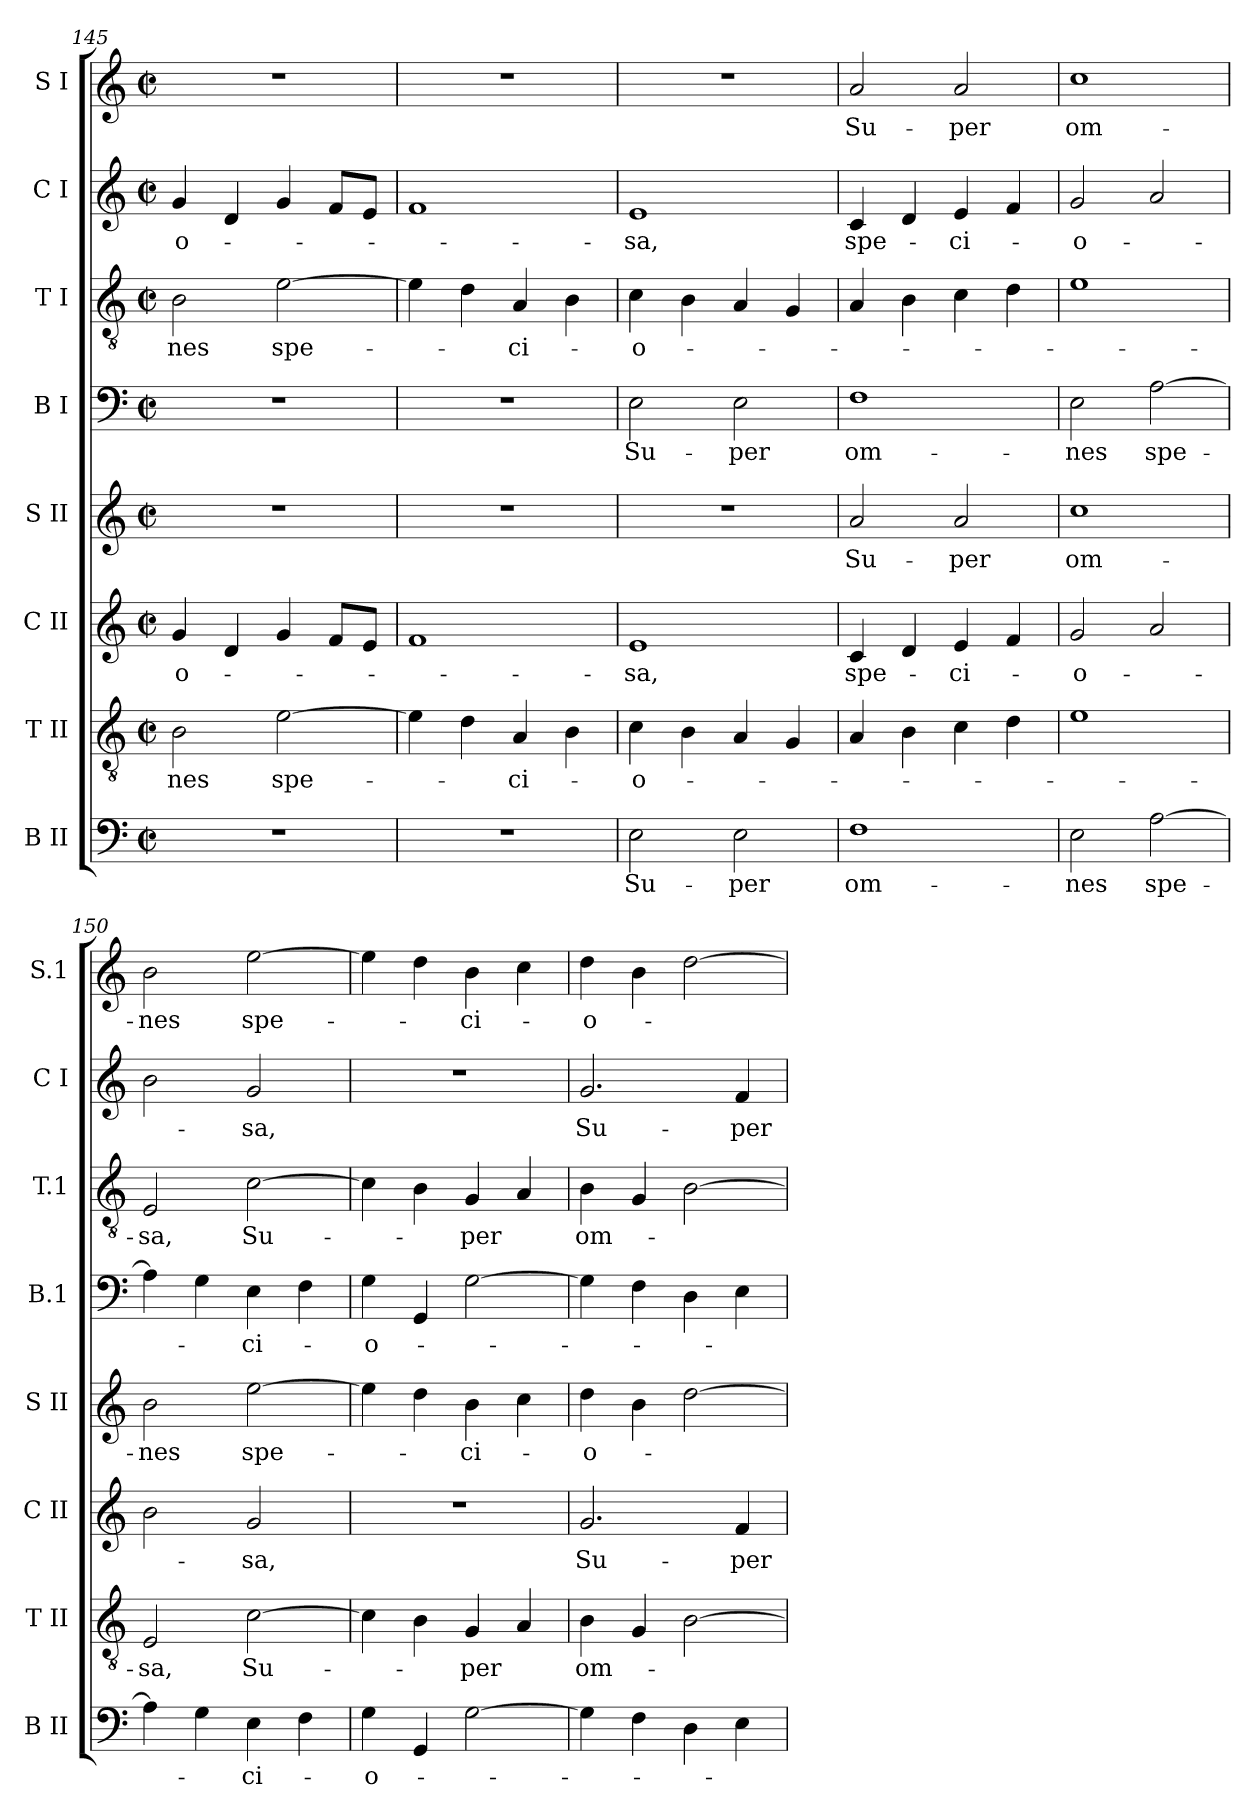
**kern	**text	**kern	**text	**kern	**text	**kern	**text	**kern	**text	**kern	**text	**kern	**text	**kern	**text
*part8	*part8	*part7	*part7	*part6	*part6	*part5	*part5	*part4	*part4	*part3	*part3	*part2	*part2	*part1	*part1
*staff8	*staff8	*staff7	*staff7	*staff6	*staff6	*staff5	*staff5	*staff4	*staff4	*staff3	*staff3	*staff2	*staff2	*staff1	*staff1
*I"B II	*	*I"T II	*	*I"C II	*	*I"S II	*	*I"B I	*	*I"T I	*	*I"C I	*	*I"S I	*
*I'B II	*	*I'T II	*	*I'C II	*	*I'S II	*	*I'B.1	*	*I'T.1	*	*I'C I	*	*I'S.1	*
*clefF4	*	*clefGv2	*	*clefG2	*	*clefG2	*	*clefF4	*	*clefGv2	*	*clefG2	*	*clefG2	*
*k[]	*	*k[]	*	*k[]	*	*k[]	*	*k[]	*	*k[]	*	*k[]	*	*k[]	*
*C:	*	*C:	*	*C:	*	*C:	*	*C:	*	*C:	*	*C:	*	*C:	*
*M2/2	*	*M2/2	*	*M2/2	*	*M2/2	*	*M2/2	*	*M2/2	*	*M2/2	*	*M2/2	*
*met(c|)	*	*met(c|)	*	*met(c|)	*	*met(c|)	*	*met(c|)	*	*met(c|)	*	*met(c|)	*	*met(c|)	*
=145	=145	=145	=145	=145	=145	=145	=145	=145	=145	=145	=145	=145	=145	=145	=145
!	!	!	!LO:LY:b	!	!LO:LY:b	!	!	!	!	!	!LO:LY:b	!	!LO:LY:b	!	!
1r	.	2B\	-nes	4g/	-o-	1r	.	1r	.	2B\	-nes	4g/	-o-	1r	.
.	.	.	.	4d/	.	.	.	.	.	.	.	4d/	.	.	.
!	!	!	!LO:LY:b	!	!	!	!	!	!	!	!LO:LY:b	!	!	!	!
.	.	[2e\	spe-	4g/	.	.	.	.	.	[2e\	spe-	4g/	.	.	.
.	.	.	.	8f/L	.	.	.	.	.	.	.	8f/L	.	.	.
.	.	.	.	8e/J	.	.	.	.	.	.	.	8e/J	.	.	.
=146	=146	=146	=146	=146	=146	=146	=146	=146	=146	=146	=146	=146	=146	=146	=146
1r	.	4e\]	.	1f	.	1r	.	1r	.	4e\]	.	1f	.	1r	.
.	.	4d\	.	.	.	.	.	.	.	4d\	.	.	.	.	.
!	!	!	!LO:LY:b	!	!	!	!	!	!	!	!LO:LY:b	!	!	!	!
.	.	4A/	-ci-	.	.	.	.	.	.	4A/	-ci-	.	.	.	.
.	.	4B\	.	.	.	.	.	.	.	4B\	.	.	.	.	.
=147	=147	=147	=147	=147	=147	=147	=147	=147	=147	=147	=147	=147	=147	=147	=147
!	!LO:LY:b	!	!LO:LY:b	!	!LO:LY:b	!	!	!	!LO:LY:b	!	!LO:LY:b	!	!LO:LY:b	!	!
2E\	Su-	4c\	-o-	1e	-sa,	1r	.	2E\	Su-	4c\	-o-	1e	-sa,	1r	.
.	.	4B\	.	.	.	.	.	.	.	4B\	.	.	.	.	.
!	!LO:LY:b	!	!	!	!	!	!	!	!LO:LY:b	!	!	!	!	!	!
2E\	-per	4A/	.	.	.	.	.	2E\	-per	4A/	.	.	.	.	.
.	.	4G/	.	.	.	.	.	.	.	4G/	.	.	.	.	.
!!LO:LB:g=z
=148	=148	=148	=148	=148	=148	=148	=148	=148	=148	=148	=148	=148	=148	=148	=148
!	!LO:LY:b	!	!	!	!LO:LY:b	!	!LO:LY:b	!	!LO:LY:b	!	!	!	!LO:LY:b	!	!LO:LY:b
1F	om-	4A/	.	4c/	spe-	2a/	Su-	1F	om-	4A/	.	4c/	spe-	2a/	Su-
.	.	4B\	.	4d/	.	.	.	.	.	4B\	.	4d/	.	.	.
!	!	!	!	!	!LO:LY:b	!	!LO:LY:b	!	!	!	!	!	!LO:LY:b	!	!LO:LY:b
.	.	4c\	.	4e/	-ci-	2a/	-per	.	.	4c\	.	4e/	-ci-	2a/	-per
.	.	4d\	.	4f/	.	.	.	.	.	4d\	.	4f/	.	.	.
=149	=149	=149	=149	=149	=149	=149	=149	=149	=149	=149	=149	=149	=149	=149	=149
!	!LO:LY:b	!	!	!	!LO:LY:b	!	!LO:LY:b	!	!LO:LY:b	!	!	!	!LO:LY:b	!	!LO:LY:b
2E\	-nes	1e	.	2g/	-o-	1cc	om-	2E\	-nes	1e	.	2g/	-o-	1cc	om-
!	!LO:LY:b	!	!	!	!	!	!	!	!LO:LY:b	!	!	!	!	!	!
[2A\	spe-	.	.	2a/	.	.	.	[2A\	spe-	.	.	2a/	.	.	.
=150	=150	=150	=150	=150	=150	=150	=150	=150	=150	=150	=150	=150	=150	=150	=150
!	!	!	!LO:LY:b	!	!	!	!LO:LY:b	!	!	!	!LO:LY:b	!	!	!	!LO:LY:b
4A\]	.	2E/	-sa,	2b\	.	2b\	-nes	4A\]	.	2E/	-sa,	2b\	.	2b\	-nes
4G\	.	.	.	.	.	.	.	4G\	.	.	.	.	.	.	.
!	!LO:LY:b	!	!LO:LY:b	!	!LO:LY:b	!	!LO:LY:b	!	!LO:LY:b	!	!LO:LY:b	!	!LO:LY:b	!	!LO:LY:b
4E\	-ci-	[2c\	Su-	2g/	-sa,	[2ee\	spe-	4E\	-ci-	[2c\	Su-	2g/	-sa,	[2ee\	spe-
4F\	.	.	.	.	.	.	.	4F\	.	.	.	.	.	.	.
=151	=151	=151	=151	=151	=151	=151	=151	=151	=151	=151	=151	=151	=151	=151	=151
!	!LO:LY:b	!	!	!	!	!	!	!	!LO:LY:b	!	!	!	!	!	!
4G\	-o-	4c\]	.	1r	.	4ee\]	.	4G\	-o-	4c\]	.	1r	.	4ee\]	.
4GG/	.	4B\	.	.	.	4dd\	.	4GG/	.	4B\	.	.	.	4dd\	.
!	!	!	!LO:LY:b	!	!	!	!LO:LY:b	!	!	!	!LO:LY:b	!	!	!	!LO:LY:b
[2G\	.	4G/	-per	.	.	4b\	-ci-	[2G\	.	4G/	-per	.	.	4b\	-ci-
.	.	4A/	.	.	.	4cc\	.	.	.	4A/	.	.	.	4cc\	.
=152	=152	=152	=152	=152	=152	=152	=152	=152	=152	=152	=152	=152	=152	=152	=152
!	!	!	!LO:LY:b	!	!LO:LY:b	!	!LO:LY:b	!	!	!	!LO:LY:b	!	!LO:LY:b	!	!LO:LY:b
4G\]	.	4B\	om-	2.g/	Su-	4dd\	-o-	4G\]	.	4B\	om-	2.g/	Su-	4dd\	-o-
4F\	.	4G/	.	.	.	4b\	.	4F\	.	4G/	.	.	.	4b\	.
4D\	.	[2B\	.	.	.	[2dd\	.	4D\	.	[2B\	.	.	.	[2dd\	.
!	!	!	!	!	!LO:LY:b	!	!	!	!	!	!	!	!LO:LY:b	!	!
4E\	.	.	.	4f/	-per	.	.	4E\	.	.	.	4f/	-per	.	.
=	=	=	=	=	=	=	=	=	=	=	=	=	=	=	=
*-	*-	*-	*-	*-	*-	*-	*-	*-	*-	*-	*-	*-	*-	*-	*-
